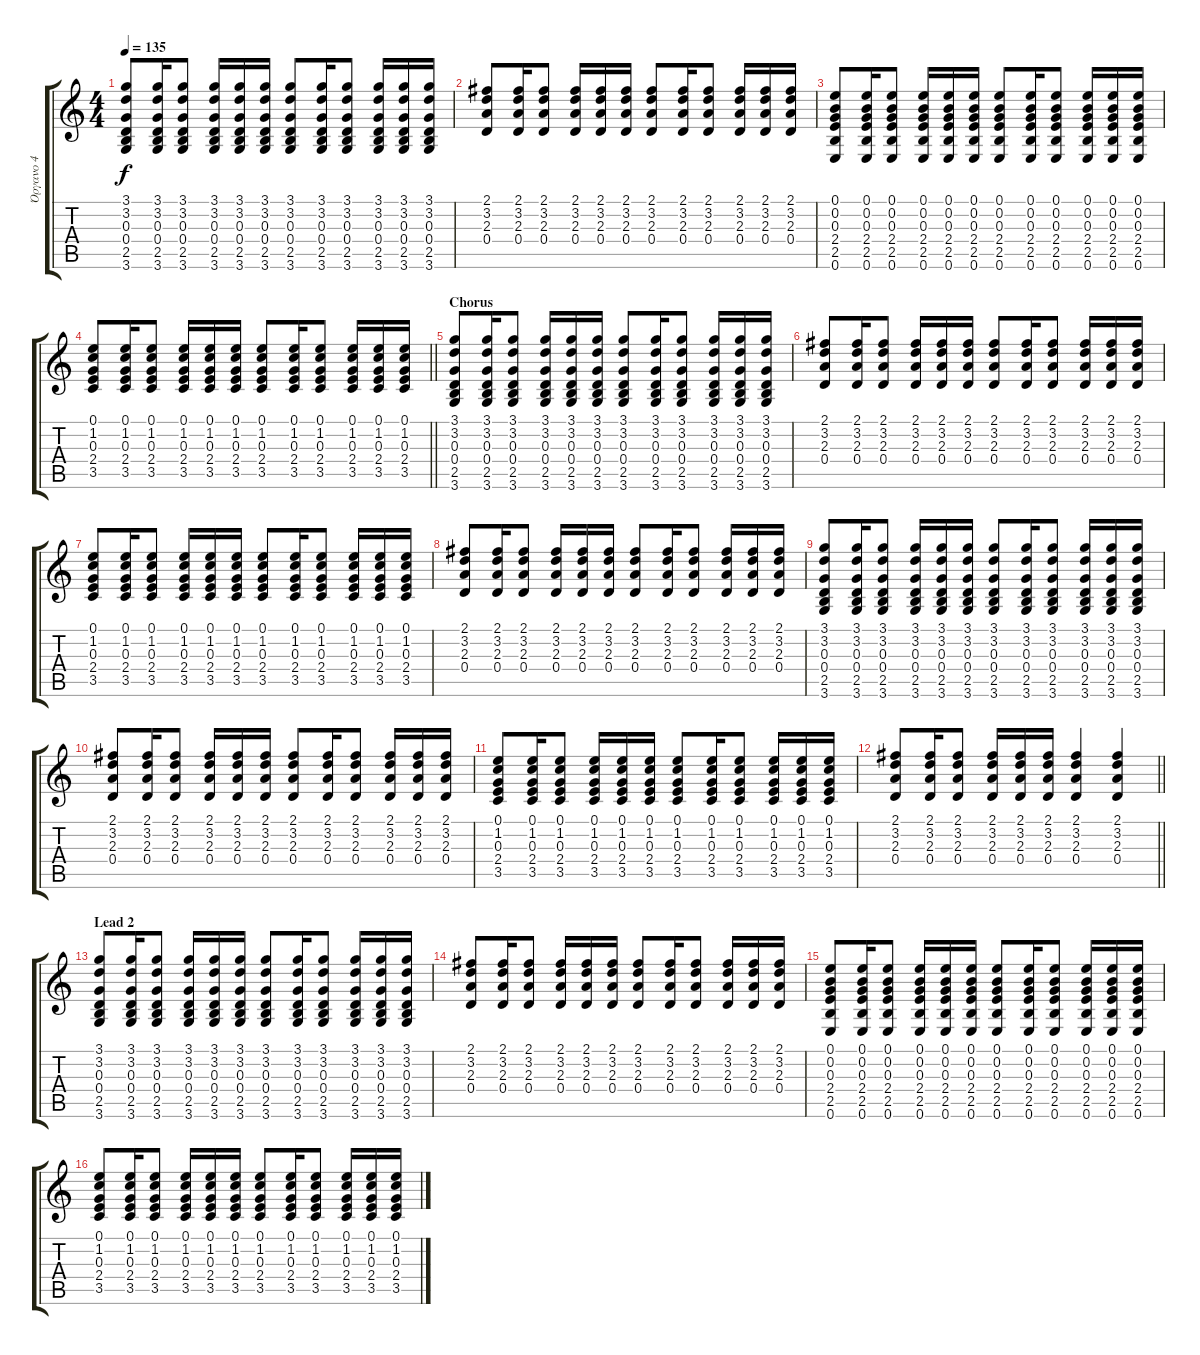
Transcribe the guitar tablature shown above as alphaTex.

\track ("Όργανο 4" "Όργανο 4") {instrument acousticguitarsteel}
\staff {score tabs}
\tuning (E4 B3 G3 D3 A2 E2) {hide}
\ts (4 4)
\tempo 135
\clef g2
\ks c
(3.1 3.2 0.3 0.4 2.5 3.6).8{dy f} (3.1 3.2 0.3 0.4 2.5 3.6).16 (3.1 3.2 0.3 0.4 2.5 3.6).8 (3.1 3.2 0.3 0.4 2.5 3.6).16 (3.1 3.2 0.3 0.4 2.5 3.6).16 (3.1 3.2 0.3 0.4 2.5 3.6).16 (3.1 3.2 0.3 0.4 2.5 3.6).8 (3.1 3.2 0.3 0.4 2.5 3.6).16 (3.1 3.2 0.3 0.4 2.5 3.6).8 (3.1 3.2 0.3 0.4 2.5 3.6).16 (3.1 3.2 0.3 0.4 2.5 3.6).16 (3.1 3.2 0.3 0.4 2.5 3.6).16 |
(2.1 3.2 2.3 0.4).8 (2.1 3.2 2.3 0.4).16 (2.1 3.2 2.3 0.4).8 (2.1 3.2 2.3 0.4).16 (2.1 3.2 2.3 0.4).16 (2.1 3.2 2.3 0.4).16 (2.1 3.2 2.3 0.4).8 (2.1 3.2 2.3 0.4).16 (2.1 3.2 2.3 0.4).8 (2.1 3.2 2.3 0.4).16 (2.1 3.2 2.3 0.4).16 (2.1 3.2 2.3 0.4).16 |
(0.1 0.2 0.3 2.4 2.5 0.6).8 (0.1 0.2 0.3 2.4 2.5 0.6).16 (0.1 0.2 0.3 2.4 2.5 0.6).8 (0.1 0.2 0.3 2.4 2.5 0.6).16 (0.1 0.2 0.3 2.4 2.5 0.6).16 (0.1 0.2 0.3 2.4 2.5 0.6).16 (0.1 0.2 0.3 2.4 2.5 0.6).8 (0.1 0.2 0.3 2.4 2.5 0.6).16 (0.1 0.2 0.3 2.4 2.5 0.6).8 (0.1 0.2 0.3 2.4 2.5 0.6).16 (0.1 0.2 0.3 2.4 2.5 0.6).16 (0.1 0.2 0.3 2.4 2.5 0.6).16 |
\barLineRight lightlight
(0.1 1.2 0.3 2.4 3.5).8 (0.1 1.2 0.3 2.4 3.5).16 (0.1 1.2 0.3 2.4 3.5).8 (0.1 1.2 0.3 2.4 3.5).16 (0.1 1.2 0.3 2.4 3.5).16 (0.1 1.2 0.3 2.4 3.5).16 (0.1 1.2 0.3 2.4 3.5).8 (0.1 1.2 0.3 2.4 3.5).16 (0.1 1.2 0.3 2.4 3.5).8 (0.1 1.2 0.3 2.4 3.5).16 (0.1 1.2 0.3 2.4 3.5).16 (0.1 1.2 0.3 2.4 3.5).16 |
\section ("" "Chorus")
(3.1 3.2 0.3 0.4 2.5 3.6).8 (3.1 3.2 0.3 0.4 2.5 3.6).16 (3.1 3.2 0.3 0.4 2.5 3.6).8 (3.1 3.2 0.3 0.4 2.5 3.6).16 (3.1 3.2 0.3 0.4 2.5 3.6).16 (3.1 3.2 0.3 0.4 2.5 3.6).16 (3.1 3.2 0.3 0.4 2.5 3.6).8 (3.1 3.2 0.3 0.4 2.5 3.6).16 (3.1 3.2 0.3 0.4 2.5 3.6).8 (3.1 3.2 0.3 0.4 2.5 3.6).16 (3.1 3.2 0.3 0.4 2.5 3.6).16 (3.1 3.2 0.3 0.4 2.5 3.6).16 |
(2.1 3.2 2.3 0.4).8 (2.1 3.2 2.3 0.4).16 (2.1 3.2 2.3 0.4).8 (2.1 3.2 2.3 0.4).16 (2.1 3.2 2.3 0.4).16 (2.1 3.2 2.3 0.4).16 (2.1 3.2 2.3 0.4).8 (2.1 3.2 2.3 0.4).16 (2.1 3.2 2.3 0.4).8 (2.1 3.2 2.3 0.4).16 (2.1 3.2 2.3 0.4).16 (2.1 3.2 2.3 0.4).16 |
(0.1 1.2 0.3 2.4 3.5).8 (0.1 1.2 0.3 2.4 3.5).16 (0.1 1.2 0.3 2.4 3.5).8 (0.1 1.2 0.3 2.4 3.5).16 (0.1 1.2 0.3 2.4 3.5).16 (0.1 1.2 0.3 2.4 3.5).16 (0.1 1.2 0.3 2.4 3.5).8 (0.1 1.2 0.3 2.4 3.5).16 (0.1 1.2 0.3 2.4 3.5).8 (0.1 1.2 0.3 2.4 3.5).16 (0.1 1.2 0.3 2.4 3.5).16 (0.1 1.2 0.3 2.4 3.5).16 |
(2.1 3.2 2.3 0.4).8 (2.1 3.2 2.3 0.4).16 (2.1 3.2 2.3 0.4).8 (2.1 3.2 2.3 0.4).16 (2.1 3.2 2.3 0.4).16 (2.1 3.2 2.3 0.4).16 (2.1 3.2 2.3 0.4).8 (2.1 3.2 2.3 0.4).16 (2.1 3.2 2.3 0.4).8 (2.1 3.2 2.3 0.4).16 (2.1 3.2 2.3 0.4).16 (2.1 3.2 2.3 0.4).16 |
(3.1 3.2 0.3 0.4 2.5 3.6).8 (3.1 3.2 0.3 0.4 2.5 3.6).16 (3.1 3.2 0.3 0.4 2.5 3.6).8 (3.1 3.2 0.3 0.4 2.5 3.6).16 (3.1 3.2 0.3 0.4 2.5 3.6).16 (3.1 3.2 0.3 0.4 2.5 3.6).16 (3.1 3.2 0.3 0.4 2.5 3.6).8 (3.1 3.2 0.3 0.4 2.5 3.6).16 (3.1 3.2 0.3 0.4 2.5 3.6).8 (3.1 3.2 0.3 0.4 2.5 3.6).16 (3.1 3.2 0.3 0.4 2.5 3.6).16 (3.1 3.2 0.3 0.4 2.5 3.6).16 |
(2.1 3.2 2.3 0.4).8 (2.1 3.2 2.3 0.4).16 (2.1 3.2 2.3 0.4).8 (2.1 3.2 2.3 0.4).16 (2.1 3.2 2.3 0.4).16 (2.1 3.2 2.3 0.4).16 (2.1 3.2 2.3 0.4).8 (2.1 3.2 2.3 0.4).16 (2.1 3.2 2.3 0.4).8 (2.1 3.2 2.3 0.4).16 (2.1 3.2 2.3 0.4).16 (2.1 3.2 2.3 0.4).16 |
(0.1 1.2 0.3 2.4 3.5).8 (0.1 1.2 0.3 2.4 3.5).16 (0.1 1.2 0.3 2.4 3.5).8 (0.1 1.2 0.3 2.4 3.5).16 (0.1 1.2 0.3 2.4 3.5).16 (0.1 1.2 0.3 2.4 3.5).16 (0.1 1.2 0.3 2.4 3.5).8 (0.1 1.2 0.3 2.4 3.5).16 (0.1 1.2 0.3 2.4 3.5).8 (0.1 1.2 0.3 2.4 3.5).16 (0.1 1.2 0.3 2.4 3.5).16 (0.1 1.2 0.3 2.4 3.5).16 |
\barLineRight lightlight
(2.1 3.2 2.3 0.4).8 (2.1 3.2 2.3 0.4).16 (2.1 3.2 2.3 0.4).8 (2.1 3.2 2.3 0.4).16 (2.1 3.2 2.3 0.4).16 (2.1 3.2 2.3 0.4).16 (2.1 3.2 2.3 0.4).4 (2.1 3.2 2.3 0.4).4 |
\section ("" "Lead 2")
(3.1 3.2 0.3 0.4 2.5 3.6).8 (3.1 3.2 0.3 0.4 2.5 3.6).16 (3.1 3.2 0.3 0.4 2.5 3.6).8 (3.1 3.2 0.3 0.4 2.5 3.6).16 (3.1 3.2 0.3 0.4 2.5 3.6).16 (3.1 3.2 0.3 0.4 2.5 3.6).16 (3.1 3.2 0.3 0.4 2.5 3.6).8 (3.1 3.2 0.3 0.4 2.5 3.6).16 (3.1 3.2 0.3 0.4 2.5 3.6).8 (3.1 3.2 0.3 0.4 2.5 3.6).16 (3.1 3.2 0.3 0.4 2.5 3.6).16 (3.1 3.2 0.3 0.4 2.5 3.6).16 |
(2.1 3.2 2.3 0.4).8 (2.1 3.2 2.3 0.4).16 (2.1 3.2 2.3 0.4).8 (2.1 3.2 2.3 0.4).16 (2.1 3.2 2.3 0.4).16 (2.1 3.2 2.3 0.4).16 (2.1 3.2 2.3 0.4).8 (2.1 3.2 2.3 0.4).16 (2.1 3.2 2.3 0.4).8 (2.1 3.2 2.3 0.4).16 (2.1 3.2 2.3 0.4).16 (2.1 3.2 2.3 0.4).16 |
(0.1 0.2 0.3 2.4 2.5 0.6).8 (0.1 0.2 0.3 2.4 2.5 0.6).16 (0.1 0.2 0.3 2.4 2.5 0.6).8 (0.1 0.2 0.3 2.4 2.5 0.6).16 (0.1 0.2 0.3 2.4 2.5 0.6).16 (0.1 0.2 0.3 2.4 2.5 0.6).16 (0.1 0.2 0.3 2.4 2.5 0.6).8 (0.1 0.2 0.3 2.4 2.5 0.6).16 (0.1 0.2 0.3 2.4 2.5 0.6).8 (0.1 0.2 0.3 2.4 2.5 0.6).16 (0.1 0.2 0.3 2.4 2.5 0.6).16 (0.1 0.2 0.3 2.4 2.5 0.6).16 |
(0.1 1.2 0.3 2.4 3.5).8 (0.1 1.2 0.3 2.4 3.5).16 (0.1 1.2 0.3 2.4 3.5).8 (0.1 1.2 0.3 2.4 3.5).16 (0.1 1.2 0.3 2.4 3.5).16 (0.1 1.2 0.3 2.4 3.5).16 (0.1 1.2 0.3 2.4 3.5).8 (0.1 1.2 0.3 2.4 3.5).16 (0.1 1.2 0.3 2.4 3.5).8 (0.1 1.2 0.3 2.4 3.5).16 (0.1 1.2 0.3 2.4 3.5).16 (0.1 1.2 0.3 2.4 3.5).16
